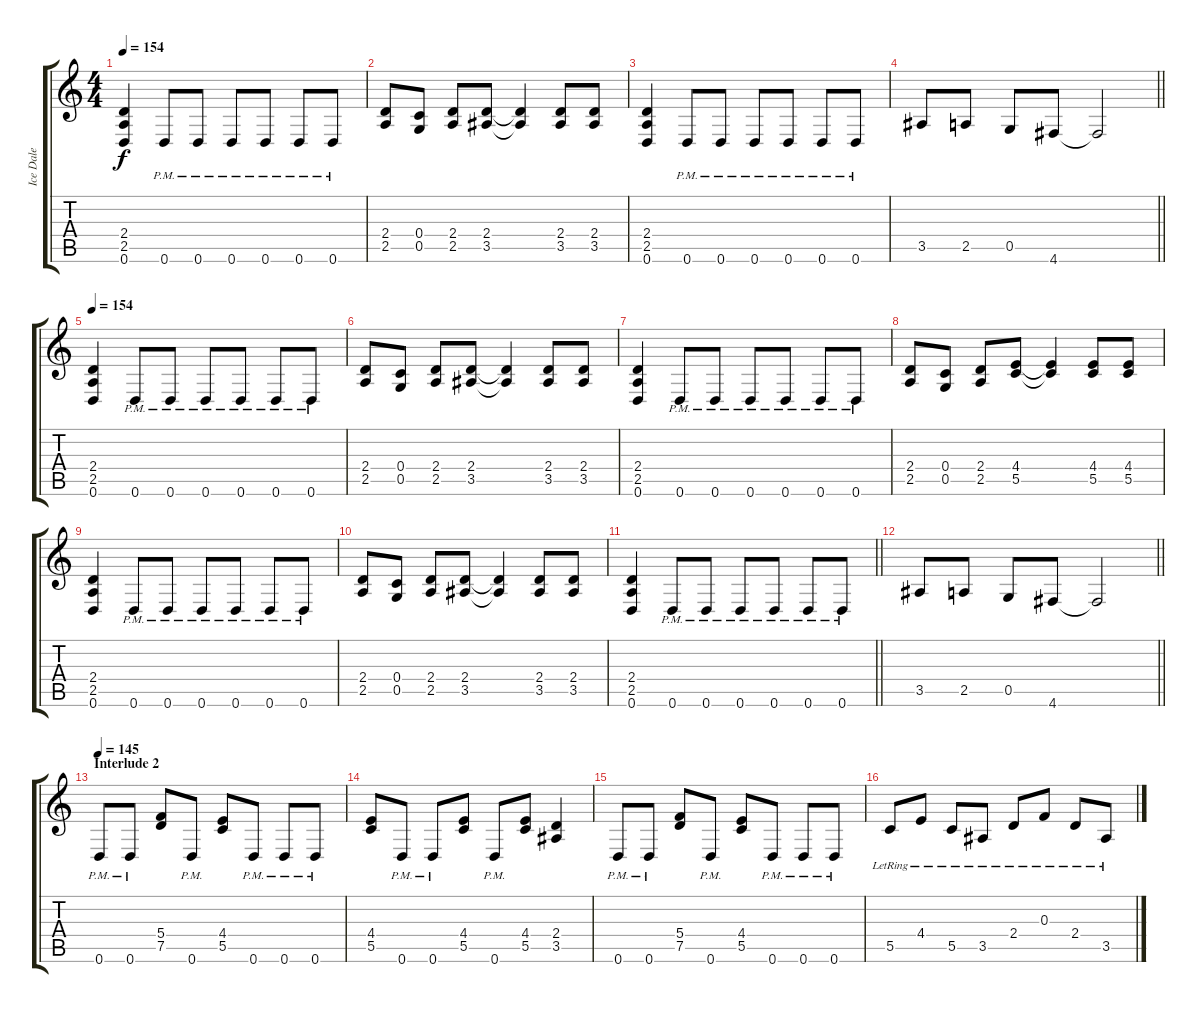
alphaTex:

\track ("Ice Dale" "Ice Dale") {instrument distortionguitar}
\staff {score tabs}
\tuning (D4 A3 F3 C3 G2 D2) {hide}
\ts (4 4)
\tempo 154
\clef g2
\ks c
(2.4 2.5 0.6).4{dy f} 0.6{pm}.8 0.6{pm}.8 0.6{pm}.8 0.6{pm}.8 0.6{pm}.8 0.6{pm}.8 |
(2.4 2.5).8 (0.4 0.5).8 (2.4 2.5).8 (2.4 3.5).8 (2.4{t} 3.5{t}).4 (2.4 3.5).8 (2.4 3.5).8 |
(2.4 2.5 0.6).4 0.6{pm}.8 0.6{pm}.8 0.6{pm}.8 0.6{pm}.8 0.6{pm}.8 0.6{pm}.8 |
\barLineRight lightlight
3.5.8 2.5.8 0.5.8 4.6.8 4.6{t}.2 |
\tempo 154
(2.4 2.5 0.6).4 0.6{pm}.8 0.6{pm}.8 0.6{pm}.8 0.6{pm}.8 0.6{pm}.8 0.6{pm}.8 |
(2.4 2.5).8 (0.4 0.5).8 (2.4 2.5).8 (2.4 3.5).8 (2.4{t} 3.5{t}).4 (2.4 3.5).8 (2.4 3.5).8 |
(2.4 2.5 0.6).4 0.6{pm}.8 0.6{pm}.8 0.6{pm}.8 0.6{pm}.8 0.6{pm}.8 0.6{pm}.8 |
(2.4 2.5).8 (0.4 0.5).8 (2.4 2.5).8 (4.4 5.5).8 (4.4{t} 5.5{t}).4 (4.4 5.5).8 (4.4 5.5).8 |
(2.4 2.5 0.6).4 0.6{pm}.8 0.6{pm}.8 0.6{pm}.8 0.6{pm}.8 0.6{pm}.8 0.6{pm}.8 |
(2.4 2.5).8 (0.4 0.5).8 (2.4 2.5).8 (2.4 3.5).8 (2.4{t} 3.5{t}).4 (2.4 3.5).8 (2.4 3.5).8 |
\barLineRight lightlight
(2.4 2.5 0.6).4 0.6{pm}.8 0.6{pm}.8 0.6{pm}.8 0.6{pm}.8 0.6{pm}.8 0.6{pm}.8 |
\barLineRight lightlight
3.5.8 2.5.8 0.5.8 4.6.8 4.6{t}.2 |
\section ("" "Interlude 2")
\tempo 145
0.6{pm}.8 0.6{pm}.8 (5.4 7.5).8 0.6{pm}.8 (4.4 5.5).8 0.6{pm}.8 0.6{pm}.8 0.6{pm}.8 |
(4.4 5.5).8 0.6{pm}.8 0.6{pm}.8 (4.4 5.5).8 0.6{pm}.8 (4.4 5.5).8 (2.4 3.5).4 |
0.6{pm}.8 0.6{pm}.8 (5.4 7.5).8 0.6{pm}.8 (4.4 5.5).8 0.6{pm}.8 0.6{pm}.8 0.6{pm}.8 |
5.5{lr}.8 4.4{lr}.8 5.5{lr}.8 3.5{lr}.8 2.4{lr}.8 0.3{lr}.8 2.4{lr}.8 3.5{lr}.8
